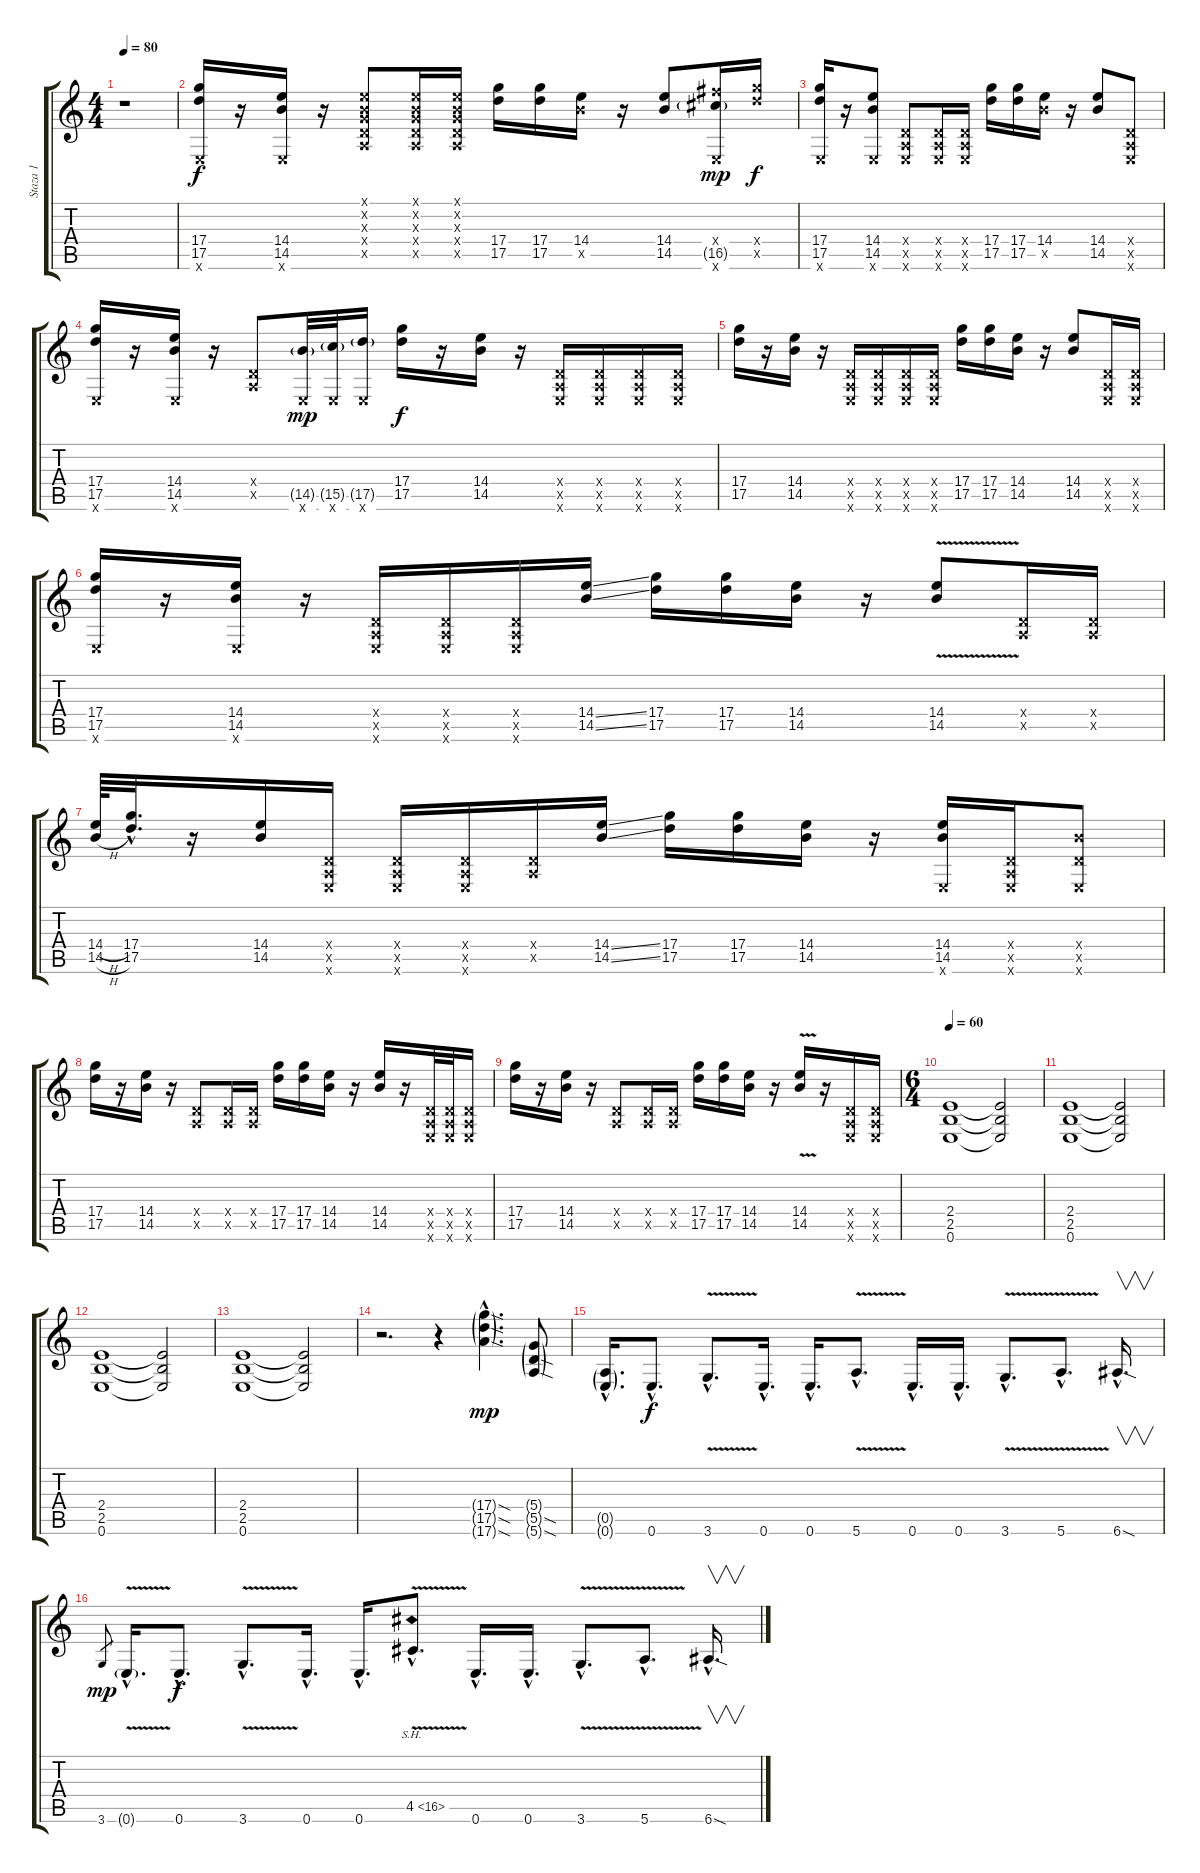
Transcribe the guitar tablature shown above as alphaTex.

\track ("Staza 1" "Staza 1") {instrument overdrivenguitar}
\staff {score tabs}
\tuning (E4 B3 G3 D3 A2 E2) {hide}
\ts (4 4)
\tempo 80
\clef g2
\ks c
r.1{dy f instrument overdrivenguitar} |
(17.4 17.5 0.6{x}).16 r.16 (14.4 14.5 0.6{x}).16 r.16 (0.1{x} 0.2{x} 0.3{x} 0.4{x} 0.5{x}).8 (0.1{x} 0.2{x} 0.3{x} 0.4{x} 0.5{x}).16 (0.1{x} 0.2{x} 0.3{x} 0.4{x} 0.5{x}).16 (17.4 17.5).16 (17.4 17.5).16 (14.4 14.5{x}).16 r.16 (14.4 14.5).8 (16.4{x} 16.5{g} 0.6{x}).16{dy mp} (17.4{x} 17.5{x}).16{dy f} |
(17.4 17.5 0.6{x}).16 r.16 (14.4 14.5 0.6{x}).8 (0.4{x} 0.5{x} 0.6{x}).8 (0.4{x} 0.5{x} 0.6{x}).16 (0.4{x} 0.5{x} 0.6{x}).16 (17.4 17.5).16 (17.4 17.5).16 (14.4 14.5{x}).16 r.16 (14.4 14.5).8 (0.4{x} 0.5{x} 0.6{x}).8 |
(17.4 17.5 0.6{x}).16 r.16 (14.4 14.5 0.6{x}).16 r.16 (0.4{x} 0.5{x}).8 (14.5{g} 0.6{x}).32{dy mp} (15.5{g} 0.6{x}).32 (17.5{g} 0.6{x}).16 (17.4 17.5).16{dy f} r.16 (14.4 14.5).16 r.16 (0.4{x} 0.5{x} 0.6{x}).16 (0.4{x} 0.5{x} 0.6{x}).16 (0.4{x} 0.5{x} 0.6{x}).16 (0.4{x} 0.5{x} 0.6{x}).16 |
(17.4 17.5).16 r.16 (14.4 14.5).16 r.16 (0.4{x} 0.5{x} 0.6{x}).16 (0.4{x} 0.5{x} 0.6{x}).16 (0.4{x} 0.5{x} 0.6{x}).16 (0.4{x} 0.5{x} 0.6{x}).16 (17.4 17.5).16 (17.4 17.5).16 (14.4 14.5).16 r.16 (14.4 14.5).8 (0.4{x} 0.5{x} 0.6{x}).16 (0.4{x} 0.5{x} 0.6{x}).16 |
(17.4 17.5 0.6{x}).16 r.16 (14.4 14.5 0.6{x}).16 r.16 (0.4{x} 0.5{x} 0.6{x}).16 (0.4{x} 0.5{x} 0.6{x}).16 (0.4{x} 0.5{x} 0.6{x}).16 (14.4{ss} 14.5{ss}).16 (17.4 17.5).16 (17.4 17.5).16 (14.4 14.5).16 r.16 (14.4{v} 14.5{v}).8 (0.4{x} 0.5{x}).16 (0.4{x} 0.5{x}).16 |
(14.4{h} 14.5{h}).64 (17.4{hac} 17.5{hac}).32{d} r.16 (14.4 14.5).16 (0.4{x} 0.5{x} 0.6{x}).16 (0.4{x} 0.5{x} 0.6{x}).16 (0.4{x} 0.5{x} 0.6{x}).16 (0.4{x} 0.5{x}).16 (14.4{ss} 14.5{ss}).16 (17.4 17.5).16 (17.4 17.5).16 (14.4 14.5).16 r.16 (14.4 14.5 0.6{x}).16 (0.4{x} 0.5{x} 0.6{x}).16 (0.4{x} 14.5{x} 0.6{x}).8 |
(17.4 17.5).16 r.16 (14.4 14.5).16 r.16 (0.4{x} 0.5{x}).8 (0.4{x} 0.5{x}).16 (0.4{x} 0.5{x}).16 (17.4 17.5).16 (17.4 17.5).16 (14.4 14.5).16 r.16 (14.4 14.5).16 r.16 (0.4{x} 0.5{x} 0.6{x}).32 (0.4{x} 0.5{x} 0.6{x}).32 (0.4{x} 0.5{x} 0.6{x}).16 |
(17.4 17.5).16 r.16 (14.4 14.5).16 r.16 (0.4{x} 0.5{x}).8 (0.4{x} 0.5{x}).16 (0.4{x} 0.5{x}).16 (17.4 17.5).16 (17.4 17.5).16 (14.4 14.5).16 r.16 (14.4 14.5{v}).16 r.16 (0.4{x} 0.5{x} 0.6{x}).16 (0.4{x} 0.5{x} 0.6{x}).16 |
\ts (6 4)
\tempo 59
\tempo 60
(2.4 2.5 0.6).1 (2.4{t} 2.5{t} 0.6{t}).2 |
(2.4 2.5 0.6).1 (2.4{t} 2.5{t} 0.6{t}).2 |
(2.4 2.5 0.6).1 (2.4{t} 2.5{t} 0.6{t}).2 |
(2.4 2.5 0.6).1 (2.4{t} 2.5{t} 0.6{t}).2 |
r.2{d} r.4 (17.4{sod g hac} 17.5{sod g hac} 17.6{sod g hac}).4{d dy mp} (5.4{g} 5.5{sod g} 5.6{sod g}).8 |
(0.5{g hac} 0.6{g hac}).16{d} 0.6{hac}.8{d dy f volume 16 balance 8 instrument overdrivenguitar} 3.6{v hac}.8{d} 0.6{hac}.16{d} 0.6{hac}.16{d} 5.6{v hac}.8{d} 0.6{hac}.16{d} 0.6{hac}.16{d} 3.6{v hac}.8{d} 5.6{v hac}.8{d} 6.6{sod hac}.16{v d} |
3.6.8{gr dy mp} 0.6{v g hac}.16{d} 0.6{hac}.8{d dy f} 3.6{v hac}.8{d} 0.6{hac}.16{d} 0.6{hac}.16{d} 4.5{sh 12 v hac}.8{d} 0.6{hac}.16{d} 0.6{hac}.16{d} 3.6{v hac}.8{d} 5.6{v hac}.8{d} 6.6{sod hac}.16{v d}
